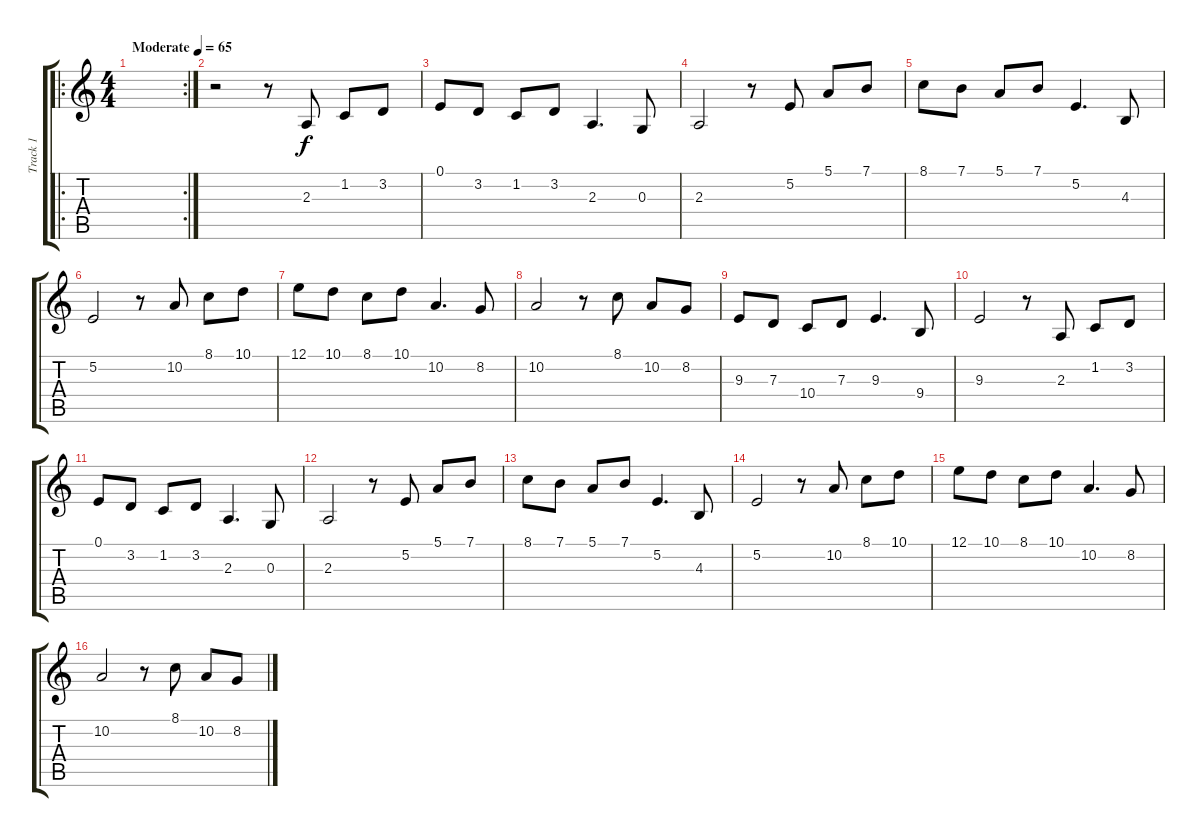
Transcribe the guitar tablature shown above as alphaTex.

\track ("Track 1" "Track 1") {instrument violin}
\staff {score tabs}
\tuning (E4 B3 G3 D3 A2 E2) {hide}
\ro
\rc 2
\ts (4 4)
\tempo (65 "Moderate")
\clef g2
\ks c
|
r.2 r.8 2.3.8 1.2.8 3.2.8 |
0.1.8 3.2.8 1.2.8 3.2.8 2.3.4{d} 0.3.8 |
2.3.2 r.8 5.2.8 5.1.8 7.1.8 |
8.1.8 7.1.8 5.1.8 7.1.8 5.2.4{d} 4.3.8 |
5.2.2 r.8 10.2.8 8.1.8 10.1.8 |
12.1.8 10.1.8 8.1.8 10.1.8 10.2.4{d} 8.2.8 |
10.2.2 r.8 8.1.8 10.2.8 8.2.8 |
9.3.8 7.3.8 10.4.8 7.3.8 9.3.4{d} 9.4.8 |
9.3.2 r.8 2.3.8 1.2.8 3.2.8 |
0.1.8 3.2.8 1.2.8 3.2.8 2.3.4{d} 0.3.8 |
2.3.2 r.8 5.2.8 5.1.8 7.1.8 |
8.1.8 7.1.8 5.1.8 7.1.8 5.2.4{d} 4.3.8 |
5.2.2 r.8 10.2.8 8.1.8 10.1.8 |
12.1.8 10.1.8 8.1.8 10.1.8 10.2.4{d} 8.2.8 |
10.2.2 r.8 8.1.8 10.2.8 8.2.8
